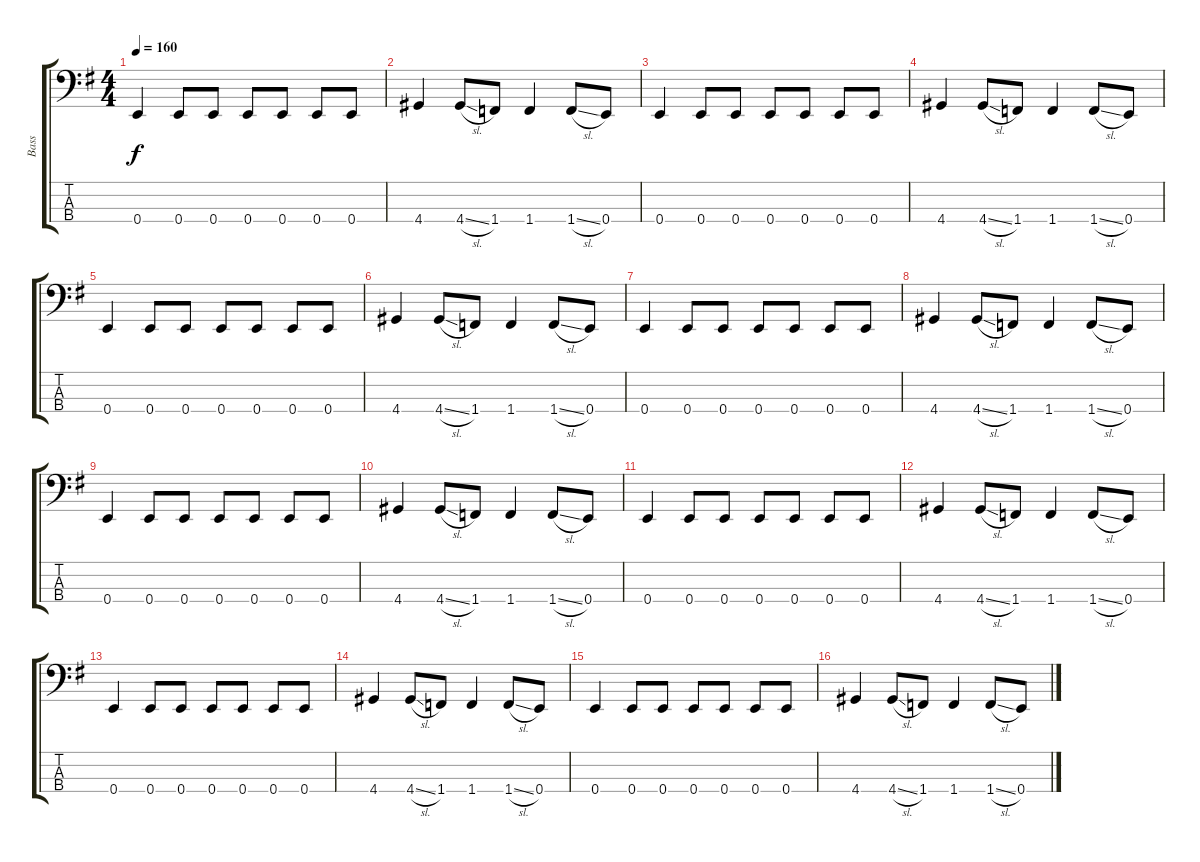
\track ("Bass" "Bass") {instrument electricbassfinger}
\staff {score tabs}
\tuning (G2 D2 A1 E1) {hide}
\ts (4 4)
\tempo 160
\clef f4
\ks g
0.4.4{dy f} 0.4.8 0.4.8 0.4.8 0.4.8 0.4.8 0.4.8 |
4.4.4 4.4{sl}.8 1.4.8 1.4.4 1.4{sl}.8 0.4.8 |
0.4.4 0.4.8 0.4.8 0.4.8 0.4.8 0.4.8 0.4.8 |
4.4.4 4.4{sl}.8 1.4.8 1.4.4 1.4{sl}.8 0.4.8 |
0.4.4 0.4.8 0.4.8 0.4.8 0.4.8 0.4.8 0.4.8 |
4.4.4 4.4{sl}.8 1.4.8 1.4.4 1.4{sl}.8 0.4.8 |
0.4.4 0.4.8 0.4.8 0.4.8 0.4.8 0.4.8 0.4.8 |
4.4.4 4.4{sl}.8 1.4.8 1.4.4 1.4{sl}.8 0.4.8 |
0.4.4 0.4.8 0.4.8 0.4.8 0.4.8 0.4.8 0.4.8 |
4.4.4 4.4{sl}.8 1.4.8 1.4.4 1.4{sl}.8 0.4.8 |
0.4.4 0.4.8 0.4.8 0.4.8 0.4.8 0.4.8 0.4.8 |
4.4.4 4.4{sl}.8 1.4.8 1.4.4 1.4{sl}.8 0.4.8 |
0.4.4 0.4.8 0.4.8 0.4.8 0.4.8 0.4.8 0.4.8 |
4.4.4 4.4{sl}.8 1.4.8 1.4.4 1.4{sl}.8 0.4.8 |
0.4.4 0.4.8 0.4.8 0.4.8 0.4.8 0.4.8 0.4.8 |
4.4.4 4.4{sl}.8 1.4.8 1.4.4 1.4{sl}.8 0.4.8
